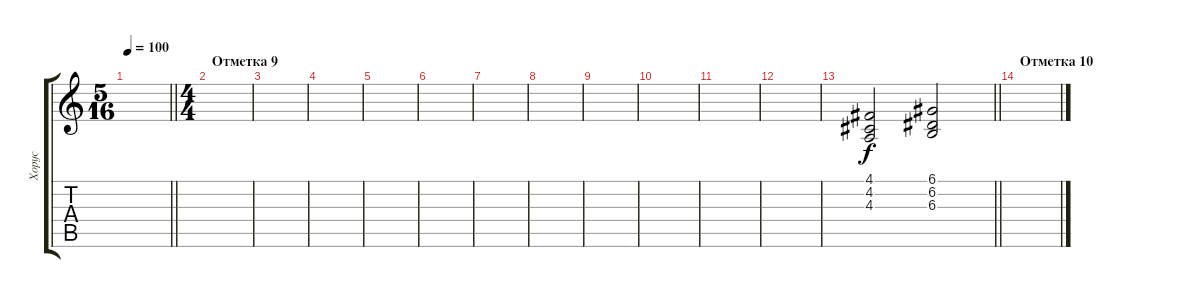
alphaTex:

\track ("Хорус" "Хорус") {instrument choiraahs}
\staff {score tabs}
\tuning (D4 A3 F3 C3 G2 D2) {hide}
\ts (5 16)
\tempo 100
\clef g2
\barLineRight lightlight
\ks c
|
\ts (4 4)
\section ("" "Отметка 9")
|
|
|
|
|
|
|
|
|
|
|
\barLineRight lightlight
(4.1 4.2 4.3).2 (6.1 6.2 6.3).2 |
\section ("" "Отметка 10")
